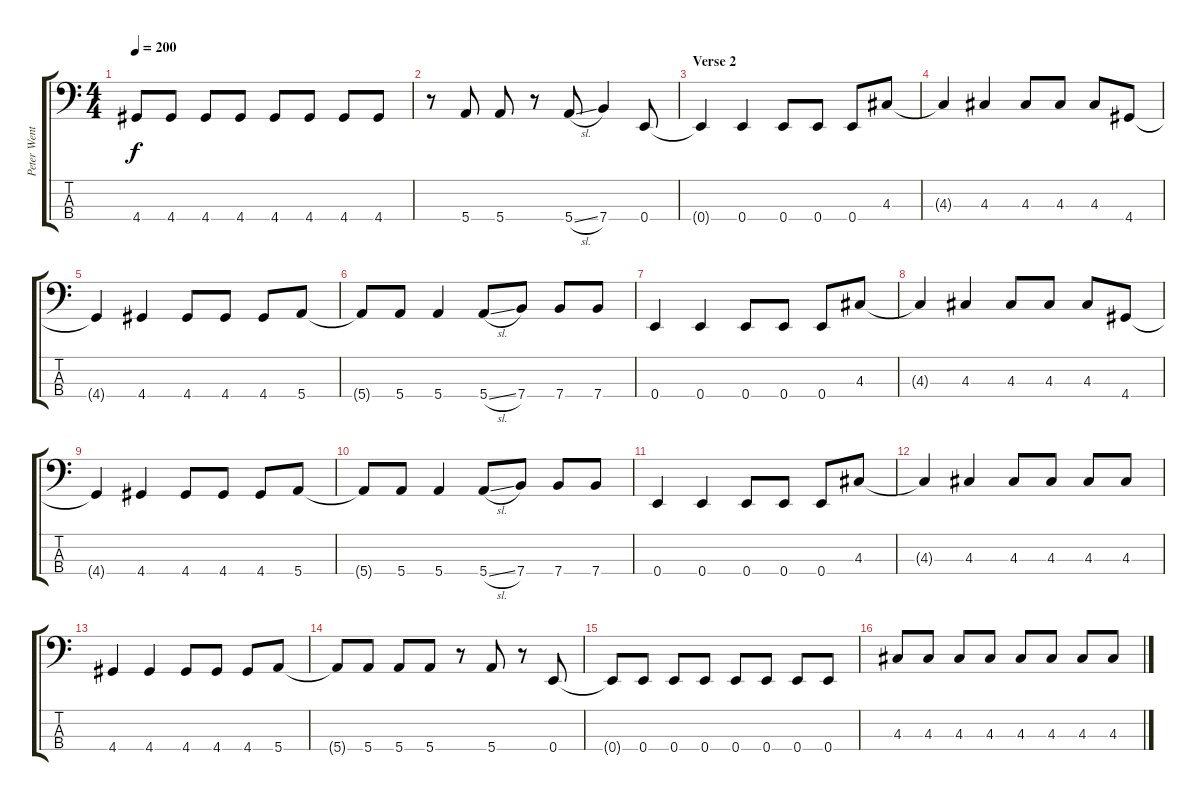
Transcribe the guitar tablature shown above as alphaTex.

\track ("Peter Wentz (Bass)" "Peter Went") {instrument electricbasspick}
\staff {score tabs}
\tuning (G2 D2 A1 E1) {hide}
\ts (4 4)
\tempo 200
\clef f4
\ks c
4.4.8{dy f} 4.4.8 4.4.8 4.4.8 4.4.8 4.4.8 4.4.8 4.4.8 |
r.8 5.4.8 5.4.8 r.8 5.4{sl}.8 7.4.4 0.4.8 |
\section ("" "Verse 2")
0.4{t}.4 0.4.4 0.4.8 0.4.8 0.4.8 4.3.8 |
4.3{t}.4 4.3.4 4.3.8 4.3.8 4.3.8 4.4.8 |
4.4{t}.4 4.4.4 4.4.8 4.4.8 4.4.8 5.4.8 |
5.4{t}.8 5.4.8 5.4.4 5.4{sl}.8 7.4.8 7.4.8 7.4.8 |
0.4.4 0.4.4 0.4.8 0.4.8 0.4.8 4.3.8 |
4.3{t}.4 4.3.4 4.3.8 4.3.8 4.3.8 4.4.8 |
4.4{t}.4 4.4.4 4.4.8 4.4.8 4.4.8 5.4.8 |
5.4{t}.8 5.4.8 5.4.4 5.4{sl}.8 7.4.8 7.4.8 7.4.8 |
0.4.4 0.4.4 0.4.8 0.4.8 0.4.8 4.3.8 |
4.3{t}.4 4.3.4 4.3.8 4.3.8 4.3.8 4.3.8 |
4.4.4 4.4.4 4.4.8 4.4.8 4.4.8 5.4.8 |
5.4{t}.8 5.4.8 5.4.8 5.4.8 r.8 5.4.8 r.8 0.4.8 |
0.4{t}.8 0.4.8 0.4.8 0.4.8 0.4.8 0.4.8 0.4.8 0.4.8 |
4.3.8 4.3.8 4.3.8 4.3.8 4.3.8 4.3.8 4.3.8 4.3.8
